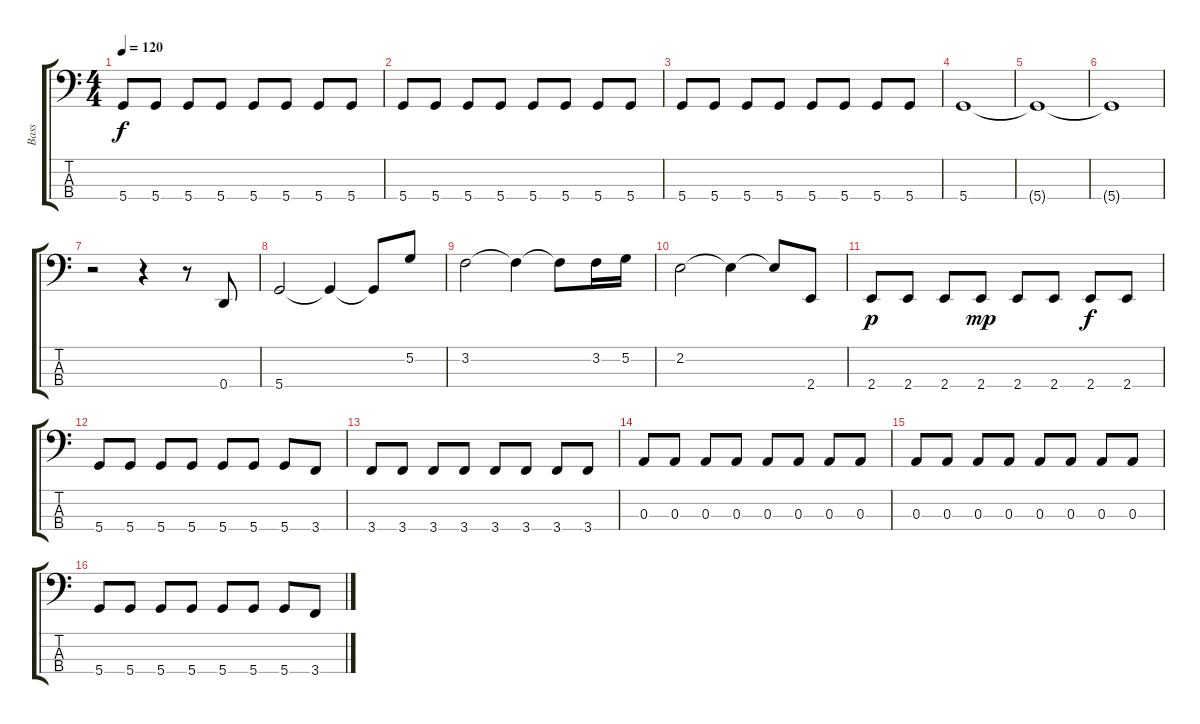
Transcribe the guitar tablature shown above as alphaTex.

\track ("Bass" "Bass") {instrument electricbassfinger}
\staff {score tabs}
\tuning (G2 D2 A1 D1) {hide}
\ts (4 4)
\tempo 120
\clef f4
\ks c
5.4.8{dy f} 5.4.8 5.4.8 5.4.8 5.4.8 5.4.8 5.4.8 5.4.8 |
5.4.8 5.4.8 5.4.8 5.4.8 5.4.8 5.4.8 5.4.8 5.4.8 |
5.4.8 5.4.8 5.4.8 5.4.8 5.4.8 5.4.8 5.4.8 5.4.8 |
5.4.1 |
5.4{t}.1 |
5.4{t}.1 |
r.2 r.4 r.8 0.4.8 |
5.4.2 5.4{t}.4 5.4{t}.8 5.2.8 |
3.2.2 3.2{t}.4 3.2{t}.8 3.2.16 5.2.16 |
2.2.2 2.2{t}.4 2.2{t}.8 2.4.8 |
2.4.8{dy p} 2.4.8 2.4.8 2.4.8{dy mp} 2.4.8 2.4.8 2.4.8{dy f} 2.4.8 |
5.4.8 5.4.8 5.4.8 5.4.8 5.4.8 5.4.8 5.4.8 3.4.8 |
3.4.8 3.4.8 3.4.8 3.4.8 3.4.8 3.4.8 3.4.8 3.4.8 |
0.3.8 0.3.8 0.3.8 0.3.8 0.3.8 0.3.8 0.3.8 0.3.8 |
0.3.8 0.3.8 0.3.8 0.3.8 0.3.8 0.3.8 0.3.8 0.3.8 |
5.4.8 5.4.8 5.4.8 5.4.8 5.4.8 5.4.8 5.4.8 3.4.8
